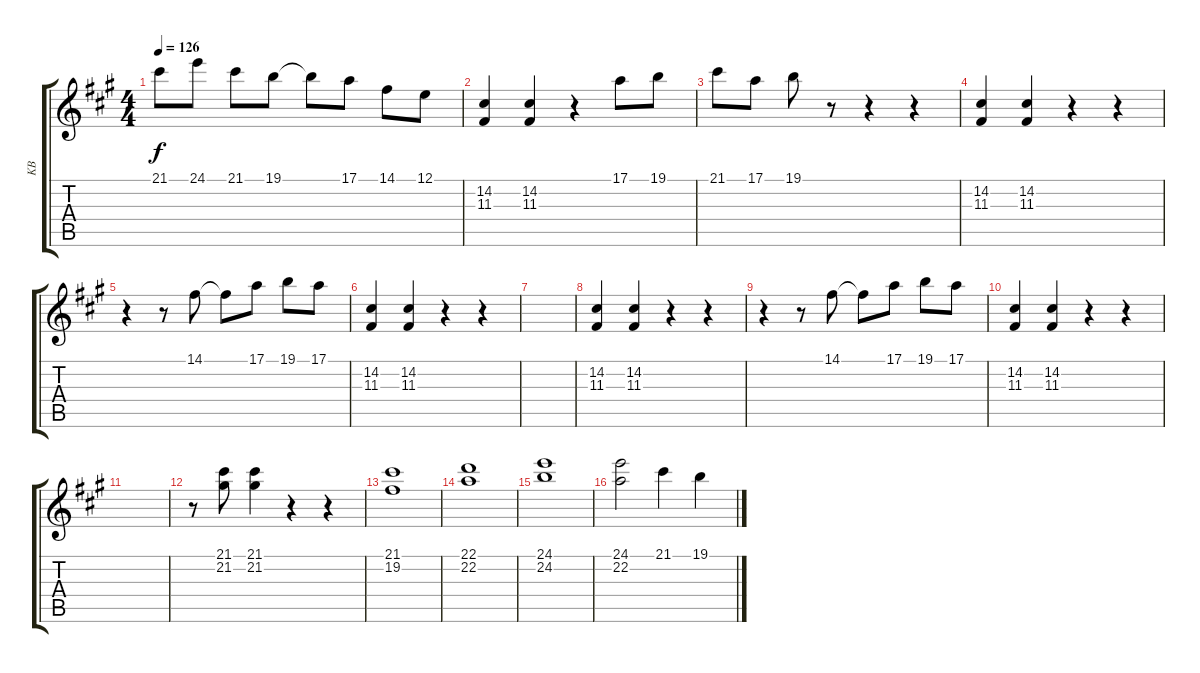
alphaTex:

\track ("KB" "KB") {instrument rockorgan}
\staff {score tabs}
\tuning (E4 B3 G3 D3 A2 E2) {hide}
\ts (4 4)
\tempo 126
\clef g2
\ks f#minor
21.1.8{dy f} 24.1.8 21.1.8 19.1.8 19.1{t}.8 17.1.8 14.1.8 12.1.8 |
(14.2 11.3).4 (14.2 11.3).4 r.4 17.1.8 19.1.8 |
21.1.8 17.1.8 19.1.8 r.8 r.4 r.4 |
(14.2 11.3).4 (14.2 11.3).4 r.4 r.4 |
r.4 r.8 14.1.8 14.1{t}.8 17.1.8 19.1.8 17.1.8 |
(14.2 11.3).4 (14.2 11.3).4 r.4 r.4 |
|
(14.2 11.3).4 (14.2 11.3).4 r.4 r.4 |
r.4 r.8 14.1.8 14.1{t}.8 17.1.8 19.1.8 17.1.8 |
(14.2 11.3).4 (14.2 11.3).4 r.4 r.4 |
|
r.8 (21.1 21.2).8 (21.1 21.2).4 r.4 r.4 |
(21.1 19.2).1 |
(22.1 22.2).1 |
(24.1 24.2).1 |
(24.1 22.2).2 21.1.4 19.1.4
